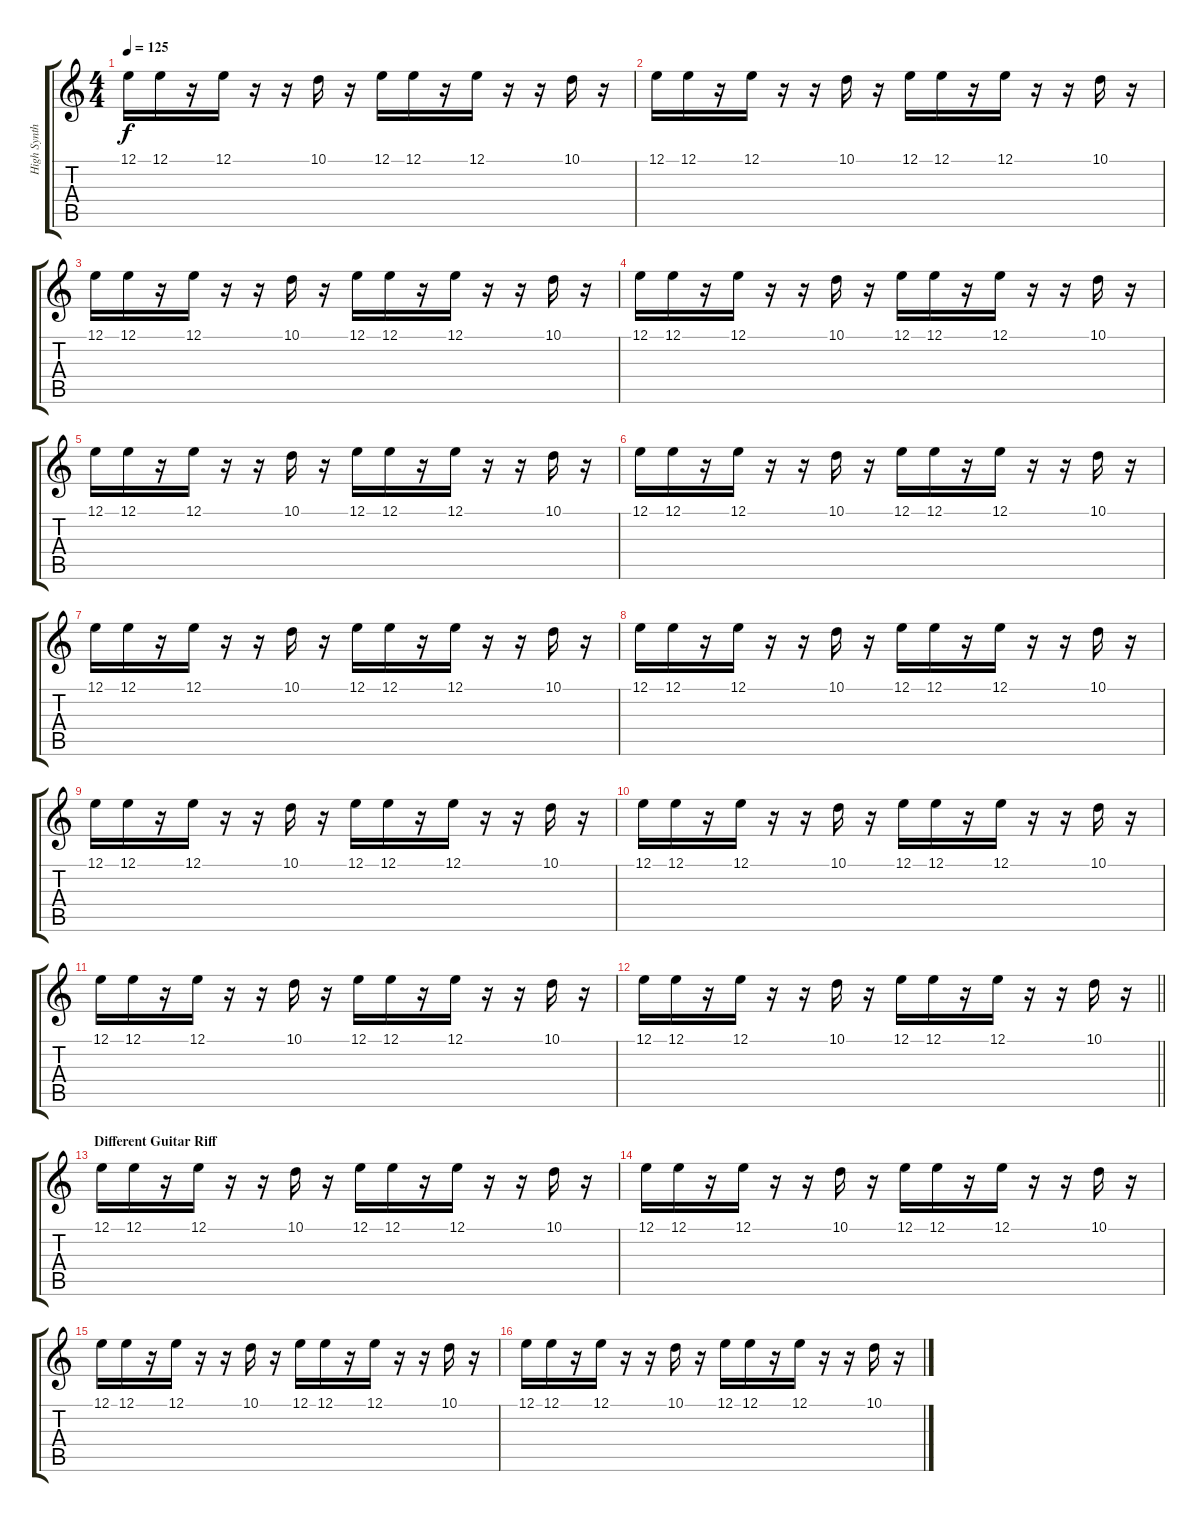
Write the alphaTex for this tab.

\track ("High Synth (Gillian Gilbert)" "High Synth") {instrument lead8bassandlead}
\staff {score tabs}
\tuning (E4 B3 G3 D3 A2 E2) {hide}
\ts (4 4)
\tempo 125
\clef g2
\ks c
12.1.16{dy f} 12.1.16 r.16 12.1.16 r.16 r.16 10.1.16 r.16 12.1.16 12.1.16 r.16 12.1.16 r.16 r.16 10.1.16 r.16 |
12.1.16 12.1.16 r.16 12.1.16 r.16 r.16 10.1.16 r.16 12.1.16 12.1.16 r.16 12.1.16 r.16 r.16 10.1.16 r.16 |
12.1.16 12.1.16 r.16 12.1.16 r.16 r.16 10.1.16 r.16 12.1.16 12.1.16 r.16 12.1.16 r.16 r.16 10.1.16 r.16 |
12.1.16 12.1.16 r.16 12.1.16 r.16 r.16 10.1.16 r.16 12.1.16 12.1.16 r.16 12.1.16 r.16 r.16 10.1.16 r.16 |
12.1.16 12.1.16 r.16 12.1.16 r.16 r.16 10.1.16 r.16 12.1.16 12.1.16 r.16 12.1.16 r.16 r.16 10.1.16 r.16 |
12.1.16 12.1.16 r.16 12.1.16 r.16 r.16 10.1.16 r.16 12.1.16 12.1.16 r.16 12.1.16 r.16 r.16 10.1.16 r.16 |
12.1.16 12.1.16 r.16 12.1.16 r.16 r.16 10.1.16 r.16 12.1.16 12.1.16 r.16 12.1.16 r.16 r.16 10.1.16 r.16 |
12.1.16 12.1.16 r.16 12.1.16 r.16 r.16 10.1.16 r.16 12.1.16 12.1.16 r.16 12.1.16 r.16 r.16 10.1.16 r.16 |
12.1.16 12.1.16 r.16 12.1.16 r.16 r.16 10.1.16 r.16 12.1.16 12.1.16 r.16 12.1.16 r.16 r.16 10.1.16 r.16 |
12.1.16 12.1.16 r.16 12.1.16 r.16 r.16 10.1.16 r.16 12.1.16 12.1.16 r.16 12.1.16 r.16 r.16 10.1.16 r.16 |
12.1.16 12.1.16 r.16 12.1.16 r.16 r.16 10.1.16 r.16 12.1.16 12.1.16 r.16 12.1.16 r.16 r.16 10.1.16 r.16 |
\barLineRight lightlight
12.1.16 12.1.16 r.16 12.1.16 r.16 r.16 10.1.16 r.16 12.1.16 12.1.16 r.16 12.1.16 r.16 r.16 10.1.16 r.16 |
\section ("" "Different Guitar Riff")
12.1.16 12.1.16 r.16 12.1.16 r.16 r.16 10.1.16 r.16 12.1.16 12.1.16 r.16 12.1.16 r.16 r.16 10.1.16 r.16 |
12.1.16 12.1.16 r.16 12.1.16 r.16 r.16 10.1.16 r.16 12.1.16 12.1.16 r.16 12.1.16 r.16 r.16 10.1.16 r.16 |
12.1.16 12.1.16 r.16 12.1.16 r.16 r.16 10.1.16 r.16 12.1.16 12.1.16 r.16 12.1.16 r.16 r.16 10.1.16 r.16 |
12.1.16 12.1.16 r.16 12.1.16 r.16 r.16 10.1.16 r.16 12.1.16 12.1.16 r.16 12.1.16 r.16 r.16 10.1.16 r.16
